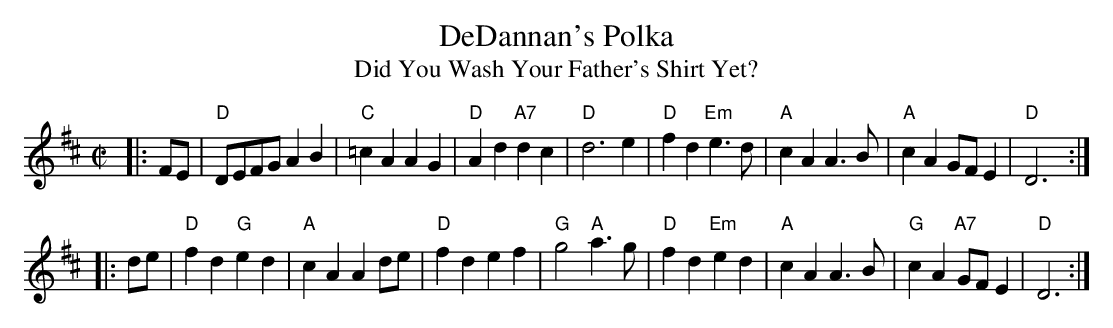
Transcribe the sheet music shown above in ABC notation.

X:1
T:DeDannan's Polka
T:Did You Wash Your Father's Shirt Yet?
M:C|
K:D
|:FE|"D"DEFG A2B2|"C"=c2A2 A2 G2|"D"A2 d2 "A7" d2c2|"D"d6e2|\
"D"f2d2"Em"e3d|"A"c2A2A3B|"A"c2A2GFE2|"D"D6:|
|:de|"D"f2d2"G"e2d2|"A"c2A2A2de|"D"f2d2e2f2|"G"g4"A"a3g|\
"D"f2d2"Em"e2d2|"A"c2A2A3B|"G"c2A2"A7"GFE2|"D"D6:|
